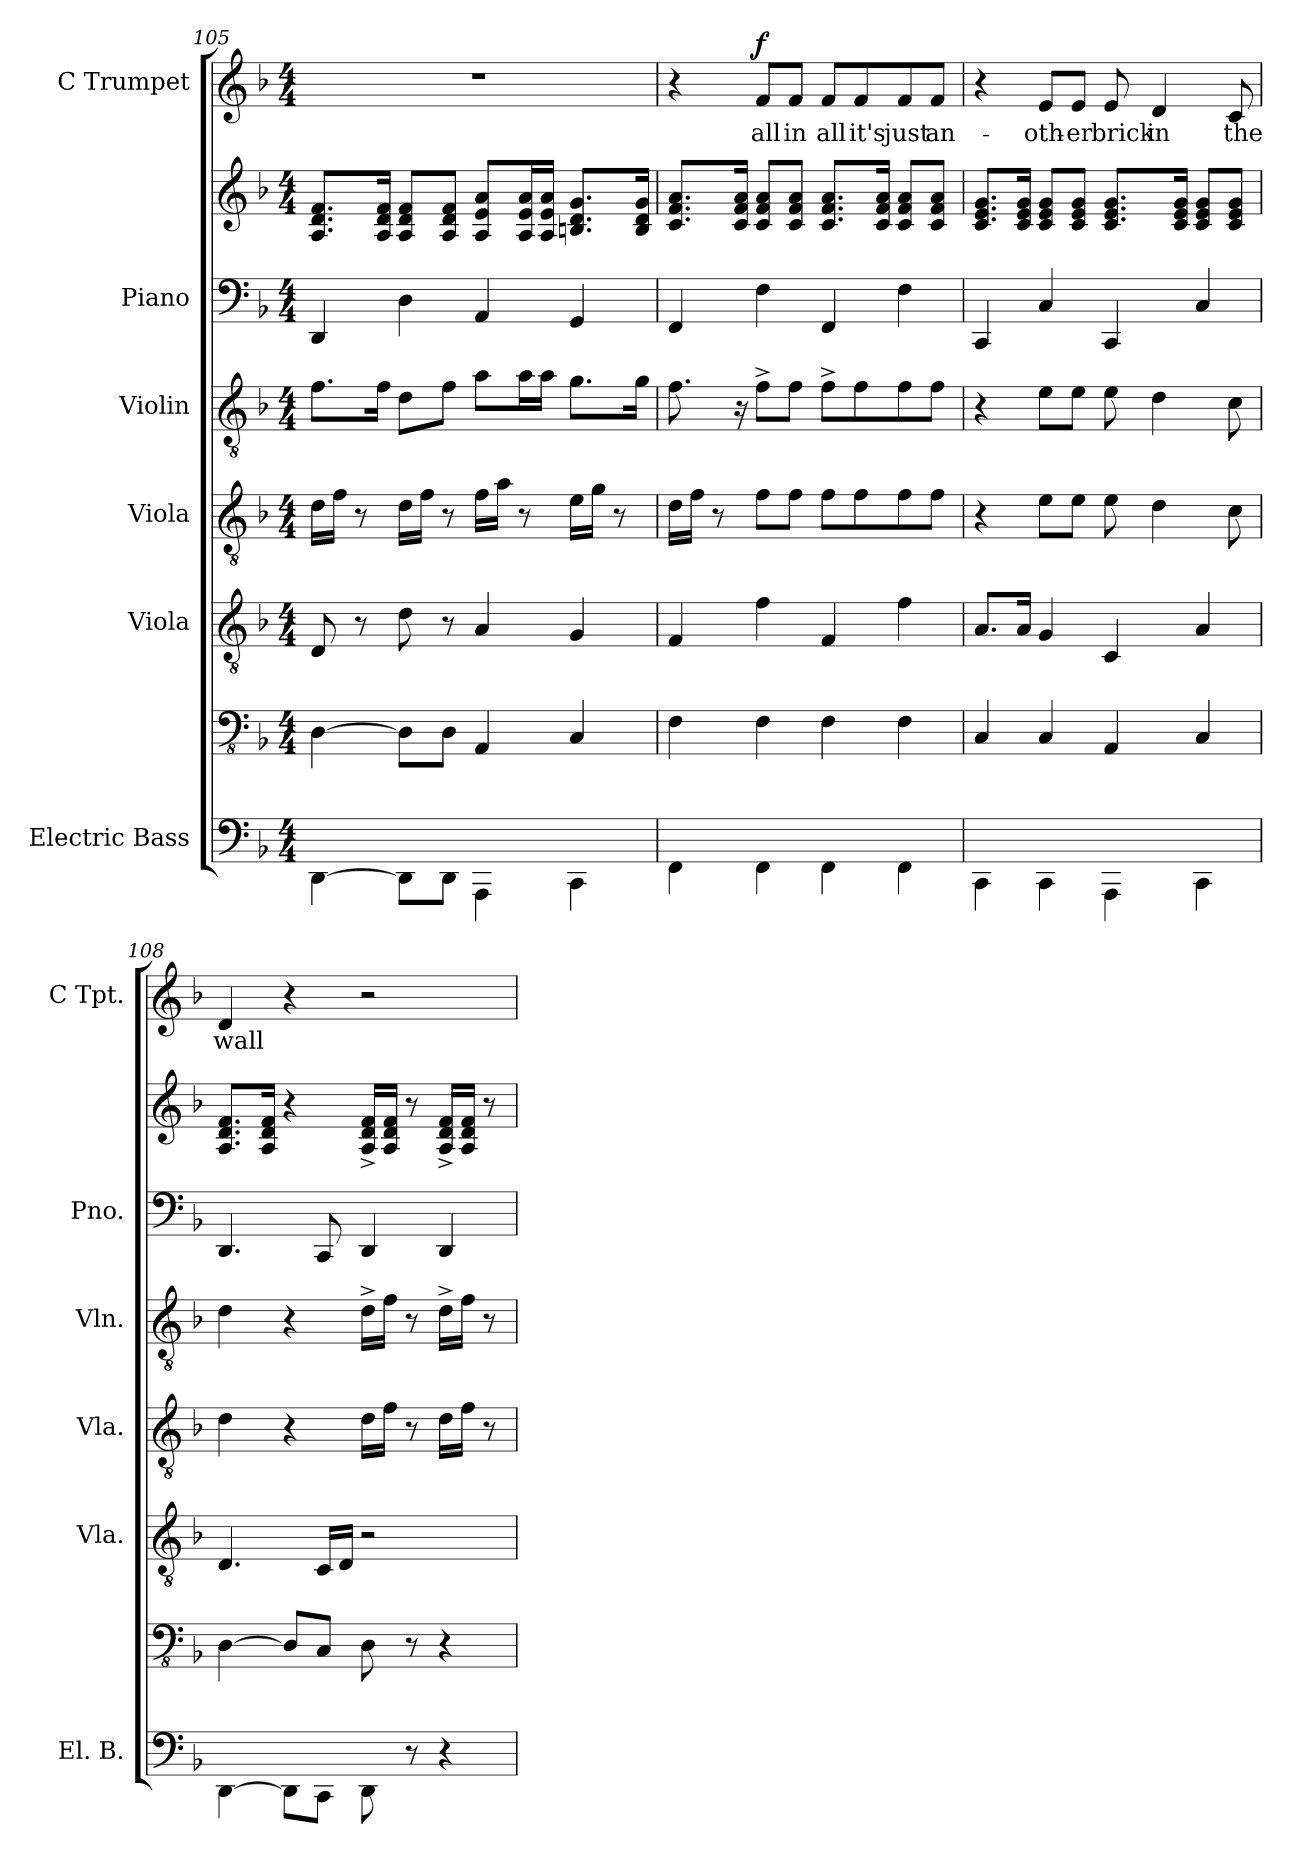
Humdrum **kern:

**kern	**kern	**kern	**kern	**kern	**kern	**kern	**kern	**text	**dynam
*part6	*part6	*part5	*part4	*part3	*part2	*part2	*part1	*part1	*part1
*staff8	*staff7	*staff6	*staff5	*staff4	*staff3	*staff2	*staff1	*staff1	*staff1
*I"Electric Bass	*	*I"Viola	*I"Viola	*I"Violin	*I"Piano	*	*I"C Trumpet	*	*
*I'El. B.	*	*I'Vla.	*I'Vla.	*I'Vln.	*I'Pno.	*	*I'C Tpt.	*	*
*	*clefFv4	*clefGv2	*clefGv2	*clefGv2	*clefF4	*clefG2	*clefG2	*	*
*k[b-]	*k[b-]	*k[b-]	*k[b-]	*k[b-]	*k[b-]	*k[b-]	*k[b-]	*	*
*M4/4	*M4/4	*M4/4	*M4/4	*M4/4	*M4/4	*M4/4	*M4/4	*	*
=105	=105	=105	=105	=105	=105	=105	=105	=105	=105
[4DD\	[4DD\	8D/	16d\LL	8.f\L	4DD/	8.A/ 8.d/ 8.f/L	1r	.	.
.	.	.	16f\JJ	.	.	.	.	.	.
.	.	8r	8r	.	.	.	.	.	.
.	.	.	.	16f\Jk	.	16A/ 16d/ 16f/Jk	.	.	.
8DD\L]	8DD\L]	8d\	16d\LL	8d\L	4D\	8A/ 8d/ 8f/L	.	.	.
.	.	.	16f\JJ	.	.	.	.	.	.
8DD\J	8DD\J	8r	8r	8f\J	.	8A/ 8d/ 8f/J	.	.	.
4AAA\	4AAA/	4A/	16f\LL	8a\L	4AA/	8A/ 8e/ 8a/L	.	.	.
.	.	.	16a\JJ	.	.	.	.	.	.
.	.	.	8r	16a\L	.	16A/ 16e/ 16a/L	.	.	.
.	.	.	.	16a\JJ	.	16A/ 16e/ 16a/JJ	.	.	.
4CC\	4CC/	4G/	16e\LL	8.g\L	4GG/	8.Bn/ 8.d/ 8.g/L	.	.	.
.	.	.	16g\JJ	.	.	.	.	.	.
.	.	.	8r	.	.	.	.	.	.
.	.	.	.	16g\Jk	.	16B/ 16d/ 16g/Jk	.	.	.
=106	=106	=106	=106	=106	=106	=106	=106	=106	=106
4FF\	4FF\	4F/	16d\LL	8.f\	4FF/	8.c/ 8.f/ 8.a/L	4r	.	.
.	.	.	16f\JJ	.	.	.	.	.	.
.	.	.	8r	.	.	.	.	.	.
.	.	.	.	16r	.	16c/ 16f/ 16a/Jk	.	.	.
!	!	!	!	!	!	!	!	!	!LO:DY:b
4FF\	4FF\	4f\	8f\L	8f^\L	4F\	8c/ 8f/ 8a/L	8f/L	all	f
.	.	.	8f\J	8f\J	.	8c/ 8f/ 8a/J	8f/J	in	.
4FF\	4FF\	4F/	8f\L	8f^\L	4FF/	8.c/ 8.f/ 8.a/L	8f/L	all	.
.	.	.	8f\	8f\	.	.	8f/	it's	.
.	.	.	.	.	.	16c/ 16f/ 16a/Jk	.	.	.
4FF\	4FF\	4f\	8f\	8f\	4F\	8c/ 8f/ 8a/L	8f/	just	.
.	.	.	8f\J	8f\J	.	8c/ 8f/ 8a/J	8f/J	an-	.
!!LO:LB:g=z
=107	=107	=107	=107	=107	=107	=107	=107	=107	=107
4CC\	4CC/	8.A/L	4r	4r	4CC/	8.c/ 8.e/ 8.g/L	4r	.	.
.	.	16A/Jk	.	.	.	16c/ 16e/ 16g/Jk	.	.	.
4CC\	4CC/	4G/	8e\L	8e\L	4C/	8c/ 8e/ 8g/L	8e/L	-oth-	.
.	.	.	8e\J	8e\J	.	8c/ 8e/ 8g/J	8e/J	-er	.
4AAA\	4AAA/	4C/	8e\	8e\	4CC/	8.c/ 8.e/ 8.g/L	8e/	brick	.
.	.	.	4d\	4d\	.	.	4d/	in	.
.	.	.	.	.	.	16c/ 16e/ 16g/Jk	.	.	.
4CC\	4CC/	4A/	.	.	4C/	8c/ 8e/ 8g/L	.	.	.
.	.	.	8c\	8c\	.	8c/ 8e/ 8g/J	8c/	the	.
=108	=108	=108	=108	=108	=108	=108	=108	=108	=108
[4DD\	[4DD\	4.D/	4d\	4d\	4.DD/	8.A/ 8.d/ 8.f/L	4d/	wall	.
.	.	.	.	.	.	16A/ 16d/ 16f/Jk	.	.	.
8DD\L]	8DD/L]	.	4r	4r	.	4r	4r	.	.
8CC\J	8CC/J	16C/LL	.	.	8CC/	.	.	.	.
.	.	16D/JJ	.	.	.	.	.	.	.
8DD\	8DD\	2r	16d\LL	16d^\LL	4DD/	16A/^ 16d/^ 16f/^LL	2r	.	.
.	.	.	16f\JJ	16f\JJ	.	16A/ 16d/ 16f/JJ	.	.	.
8r	8r	.	8r	8r	.	8r	.	.	.
4r	4r	.	16d\LL	16d^\LL	4DD/	16A/^ 16d/^ 16f/^LL	.	.	.
.	.	.	16f\JJ	16f\JJ	.	16A/ 16d/ 16f/JJ	.	.	.
.	.	.	8r	8r	.	8r	.	.	.
=	=	=	=	=	=	=	=	=	=
*-	*-	*-	*-	*-	*-	*-	*-	*-	*-
